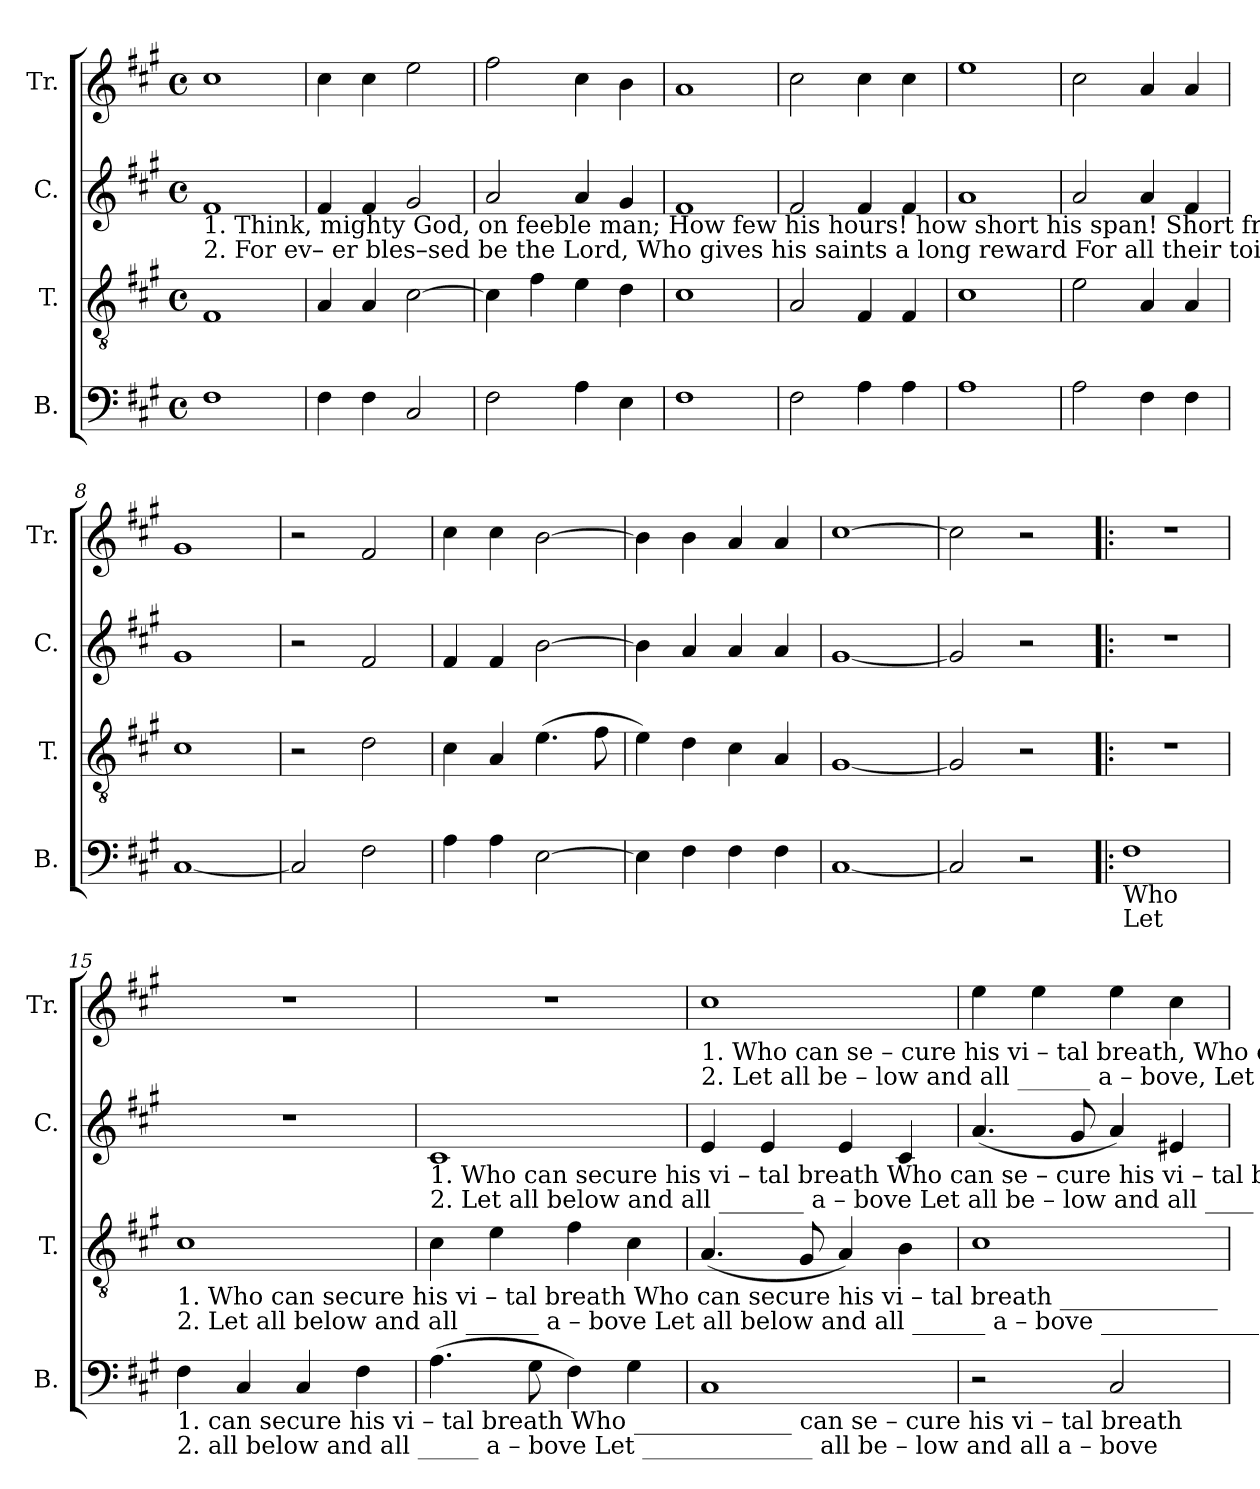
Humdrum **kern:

**kern	**kern	**kern	**kern
*part4	*part3	*part2	*part1
*staff4	*staff3	*staff2	*staff1
*I"B.	*I"T.	*I"C.	*I"Tr.
*I'B.	*I'T.	*I'C.	*I'Tr.
*clefF4	*clefGv2	*clefG2	*clefG2
*k[f#c#g#]	*k[f#c#g#]	*k[f#c#g#]	*k[f#c#g#]
*M4/4	*M4/4	*M4/4	*M4/4
*met(c)	*met(c)	*met(c)	*met(c)
*MM130	*MM130	*MM130	*MM130
=1	=1	=1	=1
!	!	!LO:TX:b:t=1. Think, mighty God, on  feeble man;  How few his hours! how short his span! Short from the cra  –  dle  to the grave.	!
!	!	!LO:TX:b:t=2.  For       ev– er  bles–sed  be the Lord,  Who gives his saints a long reward            For  all  their toil,  reproach, and pain&colon;	!
1F#	1F#	1f#	1cc#
=2	=2	=2	=2
4F#\	4A/	4f#/	4cc#\
4F#\	4A/	4f#/	4cc#\
2C#/	[2c#\	2g#/	2ee\
=3	=3	=3	=3
2F#\	4c#\]	2a/	2ff#\
.	4f#\	.	.
4A\	4e\	4a/	4cc#\
4E\	4d\	4g#/	4b\
=4	=4	=4	=4
1F#	1c#	1f#	1a
=5	=5	=5	=5
2F#\	2A/	2f#/	2cc#\
4A\	4F#/	4f#/	4cc#\
4A\	4F#/	4f#/	4cc#\
=6	=6	=6	=6
1A	1c#	1a	1ee
=7	=7	=7	=7
2A\	2e\	2a/	2cc#\
4F#\	4A/	4a/	4a/
4F#\	4A/	4f#/	4a/
=8	=8	=8	=8
[1C#	1c#	1g#	1g#
=9	=9	=9	=9
2C#/]	2r	2r	2r
2F#\	2d\	2f#/	2f#/
=10	=10	=10	=10
4A\	4c#\	4f#/	4cc#\
4A\	4A/	4f#/	4cc#\
[2E\	(4.e\	[2b\	[2b\
.	8f#\	.	.
=11	=11	=11	=11
4E\]	4e\)	4b\]	4b\]
4F#\	4d\	4a/	4b\
4F#\	4c#\	4a/	4a/
4F#\	4A/	4a/	4a/
=12	=12	=12	=12
[1C#	[1G#	[1g#	[1cc#
=13	=13	=13	=13
2C#/]	2G#/]	2g#/]	2cc#\]
2r	2r	2r	2r
=14!|:	=14!|:	=14!|:	=14!|:
!LO:TX:b:t=Who	!	!	!
!LO:TX:b:t=Let	!	!	!
1F#	1r	1r	1r
=15	=15	=15	=15
!	!LO:TX:b:t=1. Who              can  secure  his   vi        –      tal    breath                                   Who     can  secure  his  vi       –       tal    breath _____________	!	!
!	!LO:TX:b:t=2.  Let                 all    below  and  all ______ a  –  bove                                      Let       all   below  and  all ______ a  –  bove  _____________	!	!
!LO:TX:b:t=1. can secure his   vi      –      tal    breath                                   Who _____________   can      se    –   cure         his         vi   –    tal        breath	!	!	!
!LO:TX:b:t=2.  all  below and  all _____  a  –  bove                                      Let ______________   all        be   –    low        and         all          a    –    bove	!	!	!
4F#\	1c#	1r	1r
4C#/	.	.	.
4C#/	.	.	.
4F#\	.	.	.
=16	=16	=16	=16
!	!	!LO:TX:b:t=1. Who                  can  secure   his    vi         –       tal     breath                              Who   can  se – cure  his  vi     –     tal   breath	!
!	!	!LO:TX:b:t=2.  Let                     all   below   and   all _______ a  –   bove                                Let      all    be – low  and  all ____ a  –  bove	!
(4.A\	4c#\	1c#	1r
.	4e\	.	.
8G#\	.	.	.
4F#\)	4f#\	.	.
4G#\	4c#\	.	.
=17	=17	=17	=17
!	!	!	!LO:TX:b:t=1. Who                   can  se – cure  his    vi        –        tal   breath,                          Who   can  secure  his  vital  breath
!	!	!	!LO:TX:b:t=2. Let                       all   be – low  and   all ______   a  – bove,                              Let      all   below  and  all  a–bove
1C#	(4.A/	4e/	1cc#
.	.	4e/	.
.	8G#/	.	.
.	4A/)	4e/	.
.	4B\	4c#/	.
=18	=18	=18	=18
2r	1c#	(4.a/	4ee\
.	.	.	4ee\
.	.	8g#/	.
2C#/	.	4a/)	4ee\
.	.	4e#X/	4cc#\
=	=	=	=
*-	*-	*-	*-
